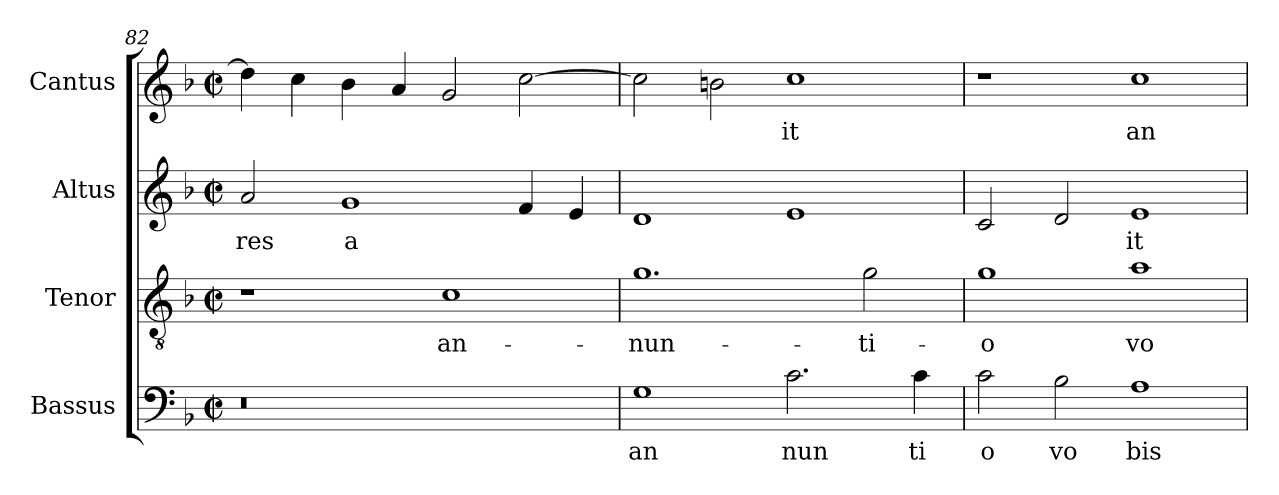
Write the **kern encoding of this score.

**kern	**text	**kern	**text	**kern	**text	**kern	**text
*part4	*part4	*part3	*part3	*part2	*part2	*part1	*part1
*staff4	*staff4	*staff3	*staff3	*staff2	*staff2	*staff1	*staff1
*I"Bassus	*	*I"Tenor	*	*I"Altus	*	*I"Cantus	*
*clefF4	*	*clefGv2	*	*clefG2	*	*clefG2	*
*k[b-]	*	*k[b-]	*	*k[b-]	*	*k[b-]	*
*F:	*	*F:	*	*F:	*	*F:	*
*M2/2	*	*M2/2	*	*M2/2	*	*M2/2	*
*met(c|)	*	*met(c|)	*	*met(c|)	*	*met(c|)	*
=82	=82	=82	=82	=82	=82	=82	=82
!	!	!	!	!	!LO:LY:b:cj	!	!LO:LY:b:cj
0r	.	1r	.	2a/	-res	4dd\]	--
!	!	!	!	!	!	!	!LO:LY:b:cj
.	.	.	.	.	.	4cc\	--
!	!	!	!	!	!LO:LY:b:cj	!	!LO:LY:b:cj
.	.	.	.	1g	a-	4b-\	--
!	!	!	!	!	!	!	!LO:LY:b:cj
.	.	.	.	.	.	4a/	--
!	!	!	!LO:LY:b:cj	!	!	!	!LO:LY:b:cj
.	.	1c	an-	.	.	2g/	--
!	!	!	!	!	!LO:LY:b:cj	!	!LO:LY:b:cj
.	.	.	.	4f/	--	[>2cc\	--
!	!	!	!	!	!LO:LY:b:cj	!	!
.	.	.	.	4e/	--	.	.
=83	=83	=83	=83	=83	=83	=83	=83
!	!LO:LY:b:cj	!	!LO:LY:b:cj	!	!LO:LY:b:cj	!	!LO:LY:b:cj
1G	an	1.g	-nun-	1d	--	2cc\]	--
!	!	!	!	!	!	!	!LO:LY:b:cj
.	.	.	.	.	.	2b\	--
!	!LO:LY:b:cj	!	!	!	!LO:LY:b:cj	!	!LO:LY:b:cj
2.c\	nun	.	.	1e	--	1cc	-it
!	!	!	!LO:LY:b:cj	!	!	!	!
.	.	2g\	-ti-	.	.	.	.
!	!LO:LY:b:cj	!	!	!	!	!	!
4c\	ti	.	.	.	.	.	.
=84	=84	=84	=84	=84	=84	=84	=84
!	!LO:LY:b:cj	!	!LO:LY:b:cj	!	!LO:LY:b:cj	!	!
2c\	o	1g	-o	2c/	--	1r	.
!	!LO:LY:b:cj	!	!	!	!LO:LY:b:cj	!	!
2B-\	vo	.	.	2d/	--	.	.
!	!LO:LY:b:cj	!	!LO:LY:b:cj	!	!LO:LY:b:cj	!	!LO:LY:b:cj
1A	bis	1a	vo-	1e	-it	1cc	an-
=	=	=	=	=	=	=	=
*-	*-	*-	*-	*-	*-	*-	*-
